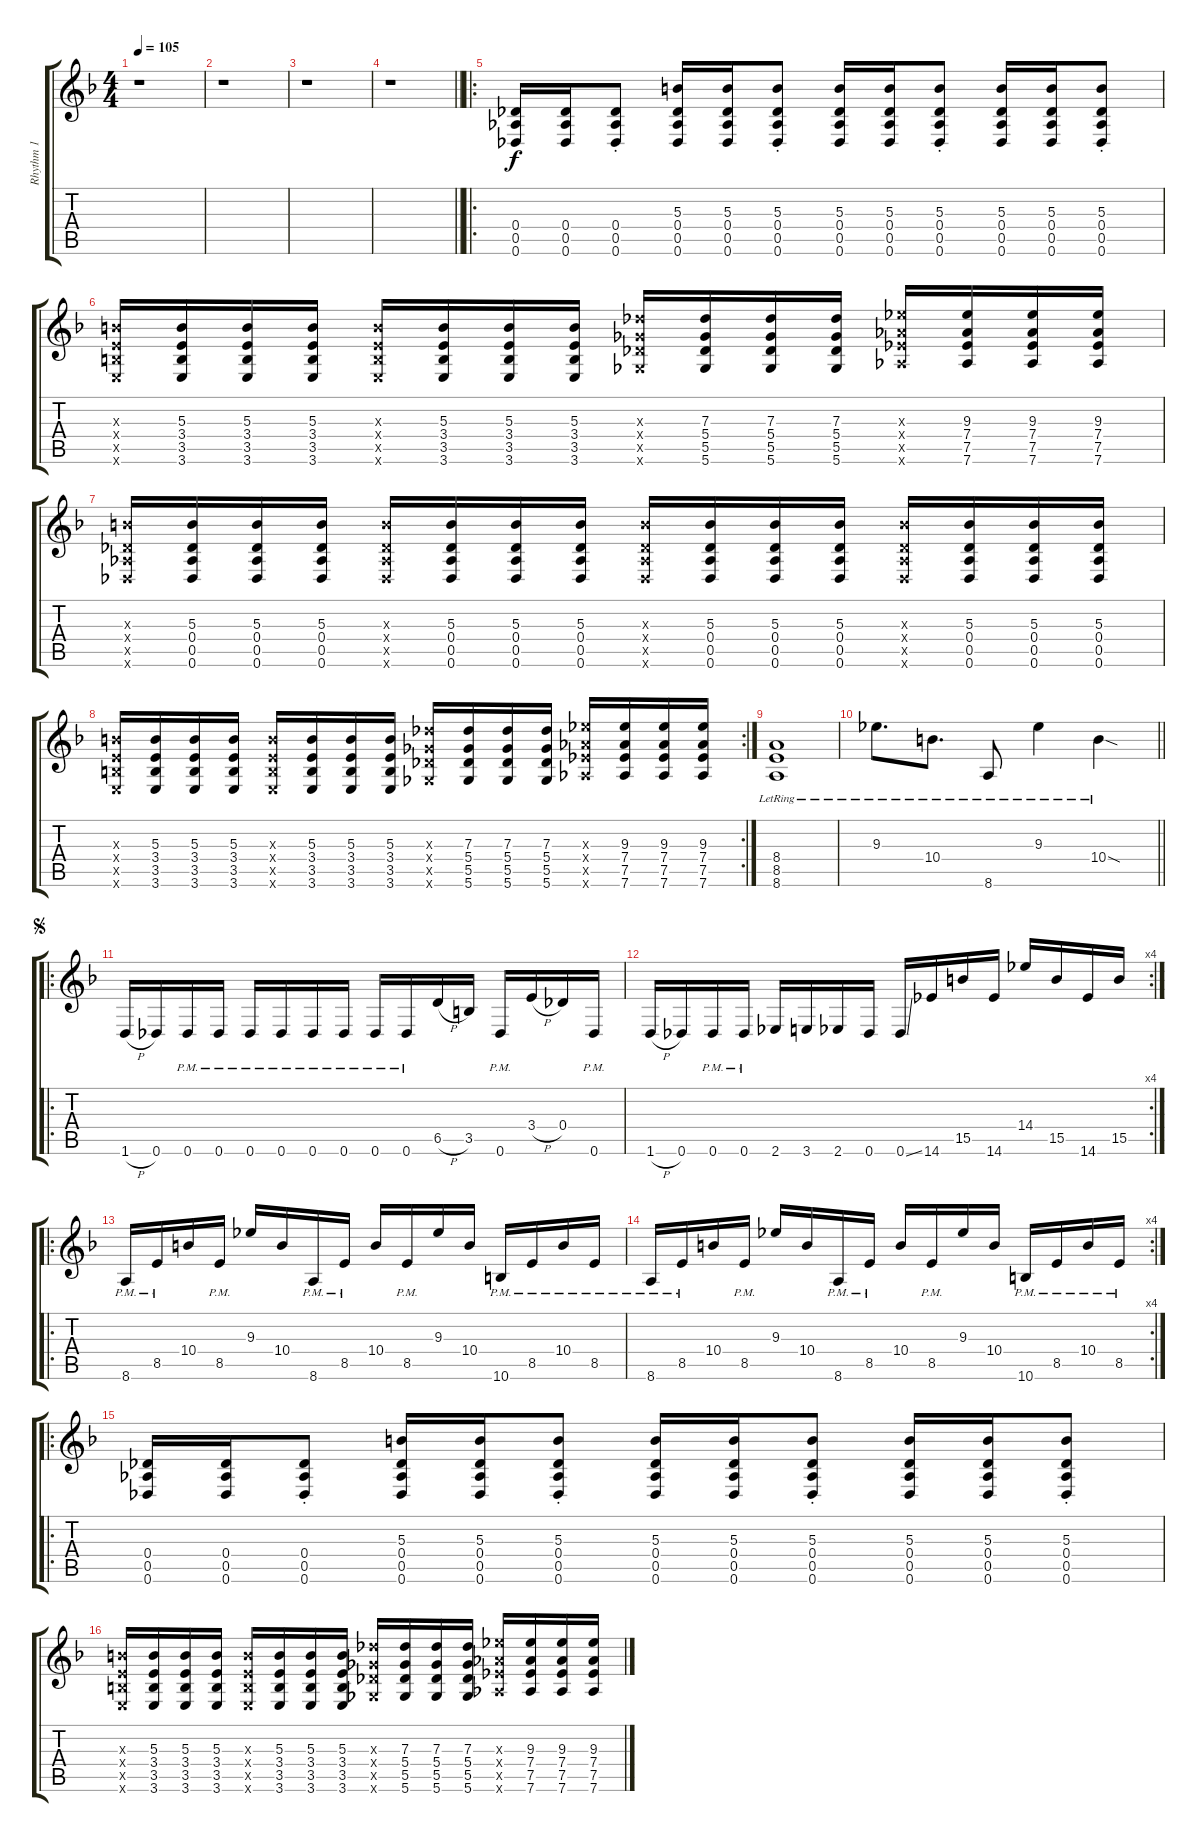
\track ("Rhythm 1" "Rhythm 1") {instrument overdrivenguitar}
\staff {score tabs}
\tuning (Eb4 Bb3 Gb3 Db3 Ab2 Db2) {hide}
\ts (4 4)
\tempo 105
\clef g2
\ks f
r.1{dy f instrument overdrivenguitar} |
r.1 |
r.1 |
\barLineRight lightlight
r.1 |
\ro
(0.4 0.5 0.6).16 (0.4 0.5 0.6).16 (0.4{st} 0.5{st} 0.6{st}).8 (5.3 0.4 0.5 0.6).16 (5.3 0.4 0.5 0.6).16 (5.3{st} 0.4{st} 0.5{st} 0.6{st}).8 (5.3 0.4 0.5 0.6).16 (5.3 0.4 0.5 0.6).16 (5.3{st} 0.4{st} 0.5{st} 0.6{st}).8 (5.3 0.4 0.5 0.6).16 (5.3 0.4 0.5 0.6).16 (5.3{st} 0.4{st} 0.5{st} 0.6{st}).8 |
(5.3{x} 3.4{x} 3.5{x} 3.6{x}).16 (5.3 3.4 3.5 3.6).16 (5.3 3.4 3.5 3.6).16 (5.3 3.4 3.5 3.6).16 (5.3{x} 3.4{x} 3.5{x} 3.6{x}).16 (5.3 3.4 3.5 3.6).16 (5.3 3.4 3.5 3.6).16 (5.3 3.4 3.5 3.6).16 (7.3{x} 5.4{x} 5.5{x} 5.6{x}).16 (7.3 5.4 5.5 5.6).16 (7.3 5.4 5.5 5.6).16 (7.3 5.4 5.5 5.6).16 (9.3{x} 7.4{x} 7.5{x} 7.6{x}).16 (9.3 7.4 7.5 7.6).16 (9.3 7.4 7.5 7.6).16 (9.3 7.4 7.5 7.6).16 |
(5.3{x} 0.4{x} 0.5{x} 0.6{x}).16 (5.3 0.4 0.5 0.6).16 (5.3 0.4 0.5 0.6).16 (5.3 0.4 0.5 0.6).16 (5.3{x} 0.4{x} 0.5{x} 0.6{x}).16 (5.3 0.4 0.5 0.6).16 (5.3 0.4 0.5 0.6).16 (5.3 0.4 0.5 0.6).16 (5.3{x} 0.4{x} 0.5{x} 0.6{x}).16 (5.3 0.4 0.5 0.6).16 (5.3 0.4 0.5 0.6).16 (5.3 0.4 0.5 0.6).16 (5.3{x} 0.4{x} 0.5{x} 0.6{x}).16 (5.3 0.4 0.5 0.6).16 (5.3 0.4 0.5 0.6).16 (5.3 0.4 0.5 0.6).16 |
\rc 2
(5.3{x} 3.4{x} 3.5{x} 3.6{x}).16 (5.3 3.4 3.5 3.6).16 (5.3 3.4 3.5 3.6).16 (5.3 3.4 3.5 3.6).16 (5.3{x} 3.4{x} 3.5{x} 3.6{x}).16 (5.3 3.4 3.5 3.6).16 (5.3 3.4 3.5 3.6).16 (5.3 3.4 3.5 3.6).16 (7.3{x} 5.4{x} 5.5{x} 5.6{x}).16 (7.3 5.4 5.5 5.6).16 (7.3 5.4 5.5 5.6).16 (7.3 5.4 5.5 5.6).16 (9.3{x} 7.4{x} 7.5{x} 7.6{x}).16 (9.3 7.4 7.5 7.6).16 (9.3 7.4 7.5 7.6).16 (9.3 7.4 7.5 7.6).16 |
(8.4{lr} 8.5{lr} 8.6{lr}).1 |
\barLineRight lightlight
9.3{lr}.8{d} 10.4{lr}.8{d} 8.6{lr}.8 9.3{lr}.4 10.4{sod lr}.4 |
\ro
\jump segno
1.6{h}.16 0.6.16 0.6{pm}.16 0.6{pm}.16 0.6{pm}.16 0.6{pm}.16 0.6{pm}.16 0.6{pm}.16 0.6{pm}.16 0.6{pm}.16 6.5{h}.16 3.5.16 0.6{pm}.16 3.4{h}.16 0.4.16 0.6{pm}.16 |
\rc 4
1.6{h}.16 0.6.16 0.6{pm}.16 0.6{pm}.16 2.6.16 3.6.16 2.6.16 0.6.16 0.6{ss}.16 14.6.16 15.5.16 14.6.16 14.4.16 15.5.16 14.6.16 15.5.16 |
\ro
8.6{pm}.16 8.5{pm}.16 10.4.16 8.5{pm}.16 9.3.16 10.4.16 8.6{pm}.16 8.5{pm}.16 10.4.16 8.5{pm}.16 9.3.16 10.4.16 10.6{pm}.16 8.5{pm}.16 10.4{pm}.16 8.5{pm}.16 |
\rc 4
8.6{pm}.16 8.5{pm}.16 10.4.16 8.5{pm}.16 9.3.16 10.4.16 8.6{pm}.16 8.5{pm}.16 10.4.16 8.5{pm}.16 9.3.16 10.4.16 10.6{pm}.16 8.5{pm}.16 10.4{pm}.16 8.5{pm}.16 |
\ro
(0.4 0.5 0.6).16 (0.4 0.5 0.6).16 (0.4{st} 0.5{st} 0.6{st}).8 (5.3 0.4 0.5 0.6).16 (5.3 0.4 0.5 0.6).16 (5.3{st} 0.4{st} 0.5{st} 0.6{st}).8 (5.3 0.4 0.5 0.6).16 (5.3 0.4 0.5 0.6).16 (5.3{st} 0.4{st} 0.5{st} 0.6{st}).8 (5.3 0.4 0.5 0.6).16 (5.3 0.4 0.5 0.6).16 (5.3{st} 0.4{st} 0.5{st} 0.6{st}).8 |
(5.3{x} 3.4{x} 3.5{x} 3.6{x}).16 (5.3 3.4 3.5 3.6).16 (5.3 3.4 3.5 3.6).16 (5.3 3.4 3.5 3.6).16 (5.3{x} 3.4{x} 3.5{x} 3.6{x}).16 (5.3 3.4 3.5 3.6).16 (5.3 3.4 3.5 3.6).16 (5.3 3.4 3.5 3.6).16 (7.3{x} 5.4{x} 5.5{x} 5.6{x}).16 (7.3 5.4 5.5 5.6).16 (7.3 5.4 5.5 5.6).16 (7.3 5.4 5.5 5.6).16 (9.3{x} 7.4{x} 7.5{x} 7.6{x}).16 (9.3 7.4 7.5 7.6).16 (9.3 7.4 7.5 7.6).16 (9.3 7.4 7.5 7.6).16
